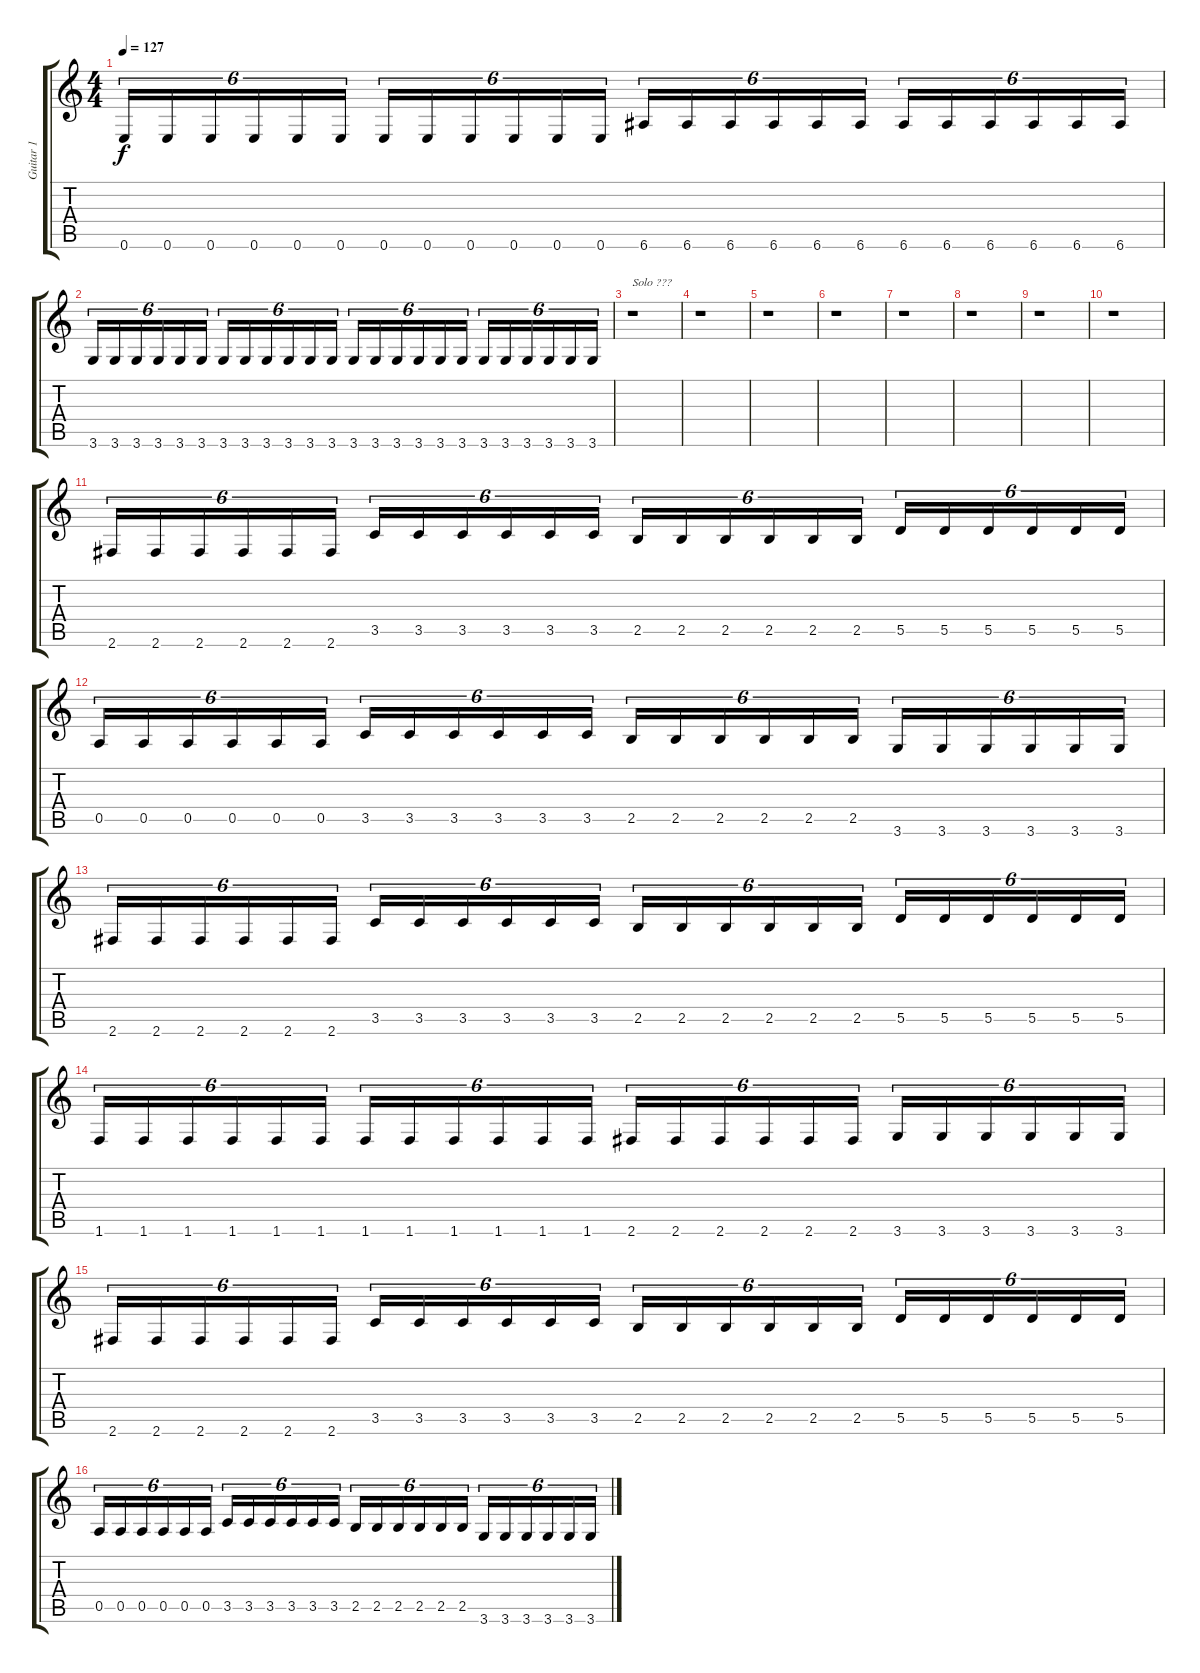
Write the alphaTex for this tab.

\track ("Guitar 1" "Guitar 1") {instrument distortionguitar}
\staff {score tabs}
\tuning (E4 B3 G3 D3 A2 E2) {hide}
\ts (4 4)
\tempo 127
\clef g2
\ks c
0.6.16{tu (6 4) dy f} 0.6.16{tu (6 4)} 0.6.16{tu (6 4)} 0.6.16{tu (6 4)} 0.6.16{tu (6 4)} 0.6.16{tu (6 4)} 0.6.16{tu (6 4)} 0.6.16{tu (6 4)} 0.6.16{tu (6 4)} 0.6.16{tu (6 4)} 0.6.16{tu (6 4)} 0.6.16{tu (6 4)} 6.6.16{tu (6 4)} 6.6.16{tu (6 4)} 6.6.16{tu (6 4)} 6.6.16{tu (6 4)} 6.6.16{tu (6 4)} 6.6.16{tu (6 4)} 6.6.16{tu (6 4)} 6.6.16{tu (6 4)} 6.6.16{tu (6 4)} 6.6.16{tu (6 4)} 6.6.16{tu (6 4)} 6.6.16{tu (6 4)} |
3.6.16{tu (6 4)} 3.6.16{tu (6 4)} 3.6.16{tu (6 4)} 3.6.16{tu (6 4)} 3.6.16{tu (6 4)} 3.6.16{tu (6 4)} 3.6.16{tu (6 4)} 3.6.16{tu (6 4)} 3.6.16{tu (6 4)} 3.6.16{tu (6 4)} 3.6.16{tu (6 4)} 3.6.16{tu (6 4)} 3.6.16{tu (6 4)} 3.6.16{tu (6 4)} 3.6.16{tu (6 4)} 3.6.16{tu (6 4)} 3.6.16{tu (6 4)} 3.6.16{tu (6 4)} 3.6.16{tu (6 4)} 3.6.16{tu (6 4)} 3.6.16{tu (6 4)} 3.6.16{tu (6 4)} 3.6.16{tu (6 4)} 3.6.16{tu (6 4)} |
r.1{txt "Solo ???"} |
r.1 |
r.1 |
r.1 |
r.1 |
r.1 |
r.1 |
r.1 |
2.6.16{tu (6 4)} 2.6.16{tu (6 4)} 2.6.16{tu (6 4)} 2.6.16{tu (6 4)} 2.6.16{tu (6 4)} 2.6.16{tu (6 4)} 3.5.16{tu (6 4)} 3.5.16{tu (6 4)} 3.5.16{tu (6 4)} 3.5.16{tu (6 4)} 3.5.16{tu (6 4)} 3.5.16{tu (6 4)} 2.5.16{tu (6 4)} 2.5.16{tu (6 4)} 2.5.16{tu (6 4)} 2.5.16{tu (6 4)} 2.5.16{tu (6 4)} 2.5.16{tu (6 4)} 5.5.16{tu (6 4)} 5.5.16{tu (6 4)} 5.5.16{tu (6 4)} 5.5.16{tu (6 4)} 5.5.16{tu (6 4)} 5.5.16{tu (6 4)} |
0.5.16{tu (6 4)} 0.5.16{tu (6 4)} 0.5.16{tu (6 4)} 0.5.16{tu (6 4)} 0.5.16{tu (6 4)} 0.5.16{tu (6 4)} 3.5.16{tu (6 4)} 3.5.16{tu (6 4)} 3.5.16{tu (6 4)} 3.5.16{tu (6 4)} 3.5.16{tu (6 4)} 3.5.16{tu (6 4)} 2.5.16{tu (6 4)} 2.5.16{tu (6 4)} 2.5.16{tu (6 4)} 2.5.16{tu (6 4)} 2.5.16{tu (6 4)} 2.5.16{tu (6 4)} 3.6.16{tu (6 4)} 3.6.16{tu (6 4)} 3.6.16{tu (6 4)} 3.6.16{tu (6 4)} 3.6.16{tu (6 4)} 3.6.16{tu (6 4)} |
2.6.16{tu (6 4)} 2.6.16{tu (6 4)} 2.6.16{tu (6 4)} 2.6.16{tu (6 4)} 2.6.16{tu (6 4)} 2.6.16{tu (6 4)} 3.5.16{tu (6 4)} 3.5.16{tu (6 4)} 3.5.16{tu (6 4)} 3.5.16{tu (6 4)} 3.5.16{tu (6 4)} 3.5.16{tu (6 4)} 2.5.16{tu (6 4)} 2.5.16{tu (6 4)} 2.5.16{tu (6 4)} 2.5.16{tu (6 4)} 2.5.16{tu (6 4)} 2.5.16{tu (6 4)} 5.5.16{tu (6 4)} 5.5.16{tu (6 4)} 5.5.16{tu (6 4)} 5.5.16{tu (6 4)} 5.5.16{tu (6 4)} 5.5.16{tu (6 4)} |
1.6.16{tu (6 4)} 1.6.16{tu (6 4)} 1.6.16{tu (6 4)} 1.6.16{tu (6 4)} 1.6.16{tu (6 4)} 1.6.16{tu (6 4)} 1.6.16{tu (6 4)} 1.6.16{tu (6 4)} 1.6.16{tu (6 4)} 1.6.16{tu (6 4)} 1.6.16{tu (6 4)} 1.6.16{tu (6 4)} 2.6.16{tu (6 4)} 2.6.16{tu (6 4)} 2.6.16{tu (6 4)} 2.6.16{tu (6 4)} 2.6.16{tu (6 4)} 2.6.16{tu (6 4)} 3.6.16{tu (6 4)} 3.6.16{tu (6 4)} 3.6.16{tu (6 4)} 3.6.16{tu (6 4)} 3.6.16{tu (6 4)} 3.6.16{tu (6 4)} |
2.6.16{tu (6 4)} 2.6.16{tu (6 4)} 2.6.16{tu (6 4)} 2.6.16{tu (6 4)} 2.6.16{tu (6 4)} 2.6.16{tu (6 4)} 3.5.16{tu (6 4)} 3.5.16{tu (6 4)} 3.5.16{tu (6 4)} 3.5.16{tu (6 4)} 3.5.16{tu (6 4)} 3.5.16{tu (6 4)} 2.5.16{tu (6 4)} 2.5.16{tu (6 4)} 2.5.16{tu (6 4)} 2.5.16{tu (6 4)} 2.5.16{tu (6 4)} 2.5.16{tu (6 4)} 5.5.16{tu (6 4)} 5.5.16{tu (6 4)} 5.5.16{tu (6 4)} 5.5.16{tu (6 4)} 5.5.16{tu (6 4)} 5.5.16{tu (6 4)} |
0.5.16{tu (6 4)} 0.5.16{tu (6 4)} 0.5.16{tu (6 4)} 0.5.16{tu (6 4)} 0.5.16{tu (6 4)} 0.5.16{tu (6 4)} 3.5.16{tu (6 4)} 3.5.16{tu (6 4)} 3.5.16{tu (6 4)} 3.5.16{tu (6 4)} 3.5.16{tu (6 4)} 3.5.16{tu (6 4)} 2.5.16{tu (6 4)} 2.5.16{tu (6 4)} 2.5.16{tu (6 4)} 2.5.16{tu (6 4)} 2.5.16{tu (6 4)} 2.5.16{tu (6 4)} 3.6.16{tu (6 4)} 3.6.16{tu (6 4)} 3.6.16{tu (6 4)} 3.6.16{tu (6 4)} 3.6.16{tu (6 4)} 3.6.16{tu (6 4)}
